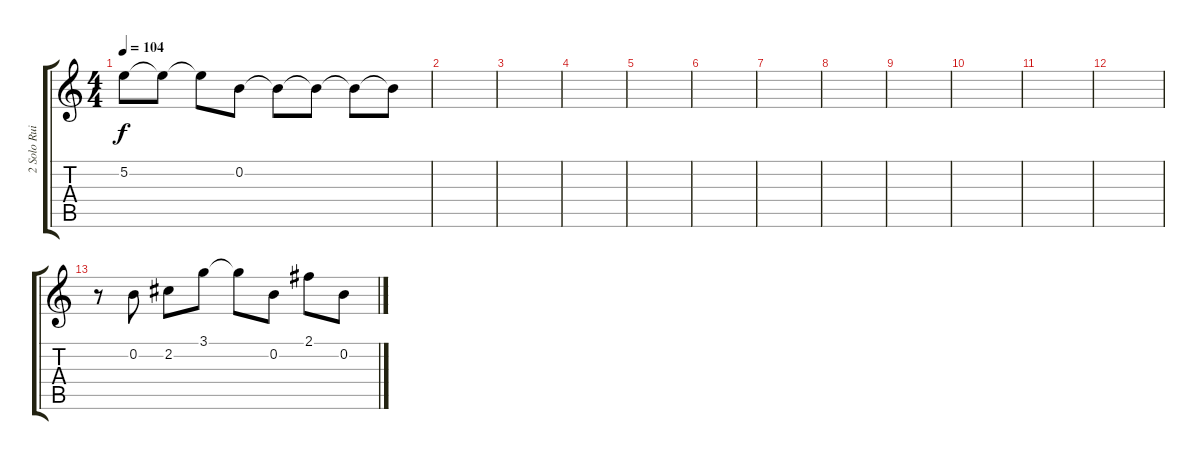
\track ("2 Solo Ruitar (6)" "2 Solo Rui") {instrument acousticguitarsteel}
\staff {score tabs}
\tuning (E4 B3 G3 D3 A2 E2) {hide}
\ts (4 4)
\tempo 104
\clef g2
\ks c
5.2.8{dy f} 5.2{t}.8 5.2{t}.8 0.2.8 0.2{t}.8 0.2{t}.8 0.2{t}.8 0.2{t}.8 |
|
|
|
|
|
|
|
|
|
|
|
r.8 0.2.8 2.2.8 3.1.8 3.1{t}.8 0.2.8 2.1.8 0.2.8
